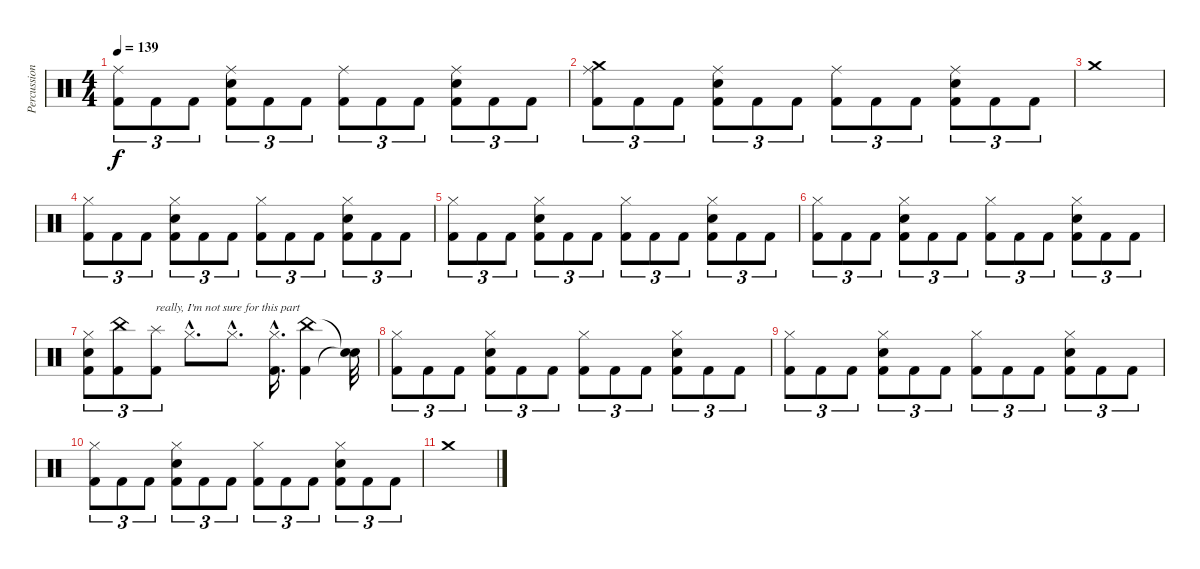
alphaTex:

\track ("Percussions" "Percussion") {instrument percussion}
\staff {score}
\articulation defaults
\ts (4 4)
\tempo 139
\clef neutral
\ks c
("Ride (middle)" "Kick (hit) 2").8{tu (3 2) dy f} "Kick (hit) 2".8{tu (3 2)} "Kick (hit) 2".8{tu (3 2)} ("Ride (middle)" "Snare (hit) 2" "Kick (hit) 2").8{tu (3 2)} "Kick (hit) 2".8{tu (3 2)} "Kick (hit) 2".8{tu (3 2)} ("Ride (middle)" "Kick (hit) 2").8{tu (3 2)} "Kick (hit) 2".8{tu (3 2)} "Kick (hit) 2".8{tu (3 2)} ("Ride (middle)" "Snare (hit) 2" "Kick (hit) 2").8{tu (3 2)} "Kick (hit) 2".8{tu (3 2)} "Kick (hit) 2".8{tu (3 2)} |
("Crash medium (hit)" "Ride (middle)" "Kick (hit) 2").8{tu (3 2)} "Kick (hit) 2".8{tu (3 2)} "Kick (hit) 2".8{tu (3 2)} ("Ride (middle)" "Snare (hit) 2" "Kick (hit) 2").8{tu (3 2)} "Kick (hit) 2".8{tu (3 2)} "Kick (hit) 2".8{tu (3 2)} ("Ride (middle)" "Kick (hit) 2").8{tu (3 2)} "Kick (hit) 2".8{tu (3 2)} "Kick (hit) 2".8{tu (3 2)} ("Ride (middle)" "Snare (hit) 2" "Kick (hit) 2").8{tu (3 2)} "Kick (hit) 2".8{tu (3 2)} "Kick (hit) 2".8{tu (3 2)} |
"Crash medium (hit)".1 |
("Hi-Hat (closed)" "Kick (hit) 2").8{tu (3 2)} "Kick (hit) 2".8{tu (3 2)} "Kick (hit) 2".8{tu (3 2)} ("Hi-Hat (closed)" "Snare (hit) 2" "Kick (hit) 2").8{tu (3 2)} "Kick (hit) 2".8{tu (3 2)} "Kick (hit) 2".8{tu (3 2)} ("Hi-Hat (closed)" "Kick (hit) 2").8{tu (3 2)} "Kick (hit) 2".8{tu (3 2)} "Kick (hit) 2".8{tu (3 2)} ("Hi-Hat (closed)" "Snare (hit) 2" "Kick (hit) 2").8{tu (3 2)} "Kick (hit) 2".8{tu (3 2)} "Kick (hit) 2".8{tu (3 2)} |
("Hi-Hat (closed)" "Kick (hit) 2").8{tu (3 2)} "Kick (hit) 2".8{tu (3 2)} "Kick (hit) 2".8{tu (3 2)} ("Hi-Hat (closed)" "Snare (hit) 2" "Kick (hit) 2").8{tu (3 2)} "Kick (hit) 2".8{tu (3 2)} "Kick (hit) 2".8{tu (3 2)} ("Hi-Hat (closed)" "Kick (hit) 2").8{tu (3 2)} "Kick (hit) 2".8{tu (3 2)} "Kick (hit) 2".8{tu (3 2)} ("Hi-Hat (closed)" "Snare (hit) 2" "Kick (hit) 2").8{tu (3 2)} "Kick (hit) 2".8{tu (3 2)} "Kick (hit) 2".8{tu (3 2)} |
("Hi-Hat (closed)" "Kick (hit) 2").8{tu (3 2)} "Kick (hit) 2".8{tu (3 2)} "Kick (hit) 2".8{tu (3 2)} ("Hi-Hat (closed)" "Snare (hit) 2" "Kick (hit) 2").8{tu (3 2)} "Kick (hit) 2".8{tu (3 2)} "Kick (hit) 2".8{tu (3 2)} ("Hi-Hat (closed)" "Kick (hit) 2").8{tu (3 2)} "Kick (hit) 2".8{tu (3 2)} "Kick (hit) 2".8{tu (3 2)} ("Hi-Hat (closed)" "Snare (hit) 2" "Kick (hit) 2").8{tu (3 2)} "Kick (hit) 2".8{tu (3 2)} "Kick (hit) 2".8{tu (3 2)} |
("Hi-Hat (closed)" "Snare (hit) 2" "Kick (hit) 2").8{tu (3 2)} ("China (hit)" "Kick (hit) 2").8{tu (3 2)} ("Splash (hit)" "Kick (hit) 2").8{tu (3 2) txt "really, I'm not sure for this part"} "Hi-Hat (closed)"{hac}.8{d} "Hi-Hat (closed)"{hac}.8{d} ("Hi-Hat (closed)"{hac} "Kick (hit) 2"{hac}).16{d} ("China (hit)" "Kick (hit) 2").4 ("Snare (hit)"{t} "Snare (hit)"{t}).32 |
("Hi-Hat (closed)" "Kick (hit) 2").8{tu (3 2)} "Kick (hit) 2".8{tu (3 2)} "Kick (hit) 2".8{tu (3 2)} ("Hi-Hat (closed)" "Snare (hit) 2" "Kick (hit) 2").8{tu (3 2)} "Kick (hit) 2".8{tu (3 2)} "Kick (hit) 2".8{tu (3 2)} ("Hi-Hat (closed)" "Kick (hit) 2").8{tu (3 2)} "Kick (hit) 2".8{tu (3 2)} "Kick (hit) 2".8{tu (3 2)} ("Hi-Hat (closed)" "Snare (hit) 2" "Kick (hit) 2").8{tu (3 2)} "Kick (hit) 2".8{tu (3 2)} "Kick (hit) 2".8{tu (3 2)} |
("Hi-Hat (closed)" "Kick (hit) 2").8{tu (3 2)} "Kick (hit) 2".8{tu (3 2)} "Kick (hit) 2".8{tu (3 2)} ("Hi-Hat (closed)" "Snare (hit) 2" "Kick (hit) 2").8{tu (3 2)} "Kick (hit) 2".8{tu (3 2)} "Kick (hit) 2".8{tu (3 2)} ("Hi-Hat (closed)" "Kick (hit) 2").8{tu (3 2)} "Kick (hit) 2".8{tu (3 2)} "Kick (hit) 2".8{tu (3 2)} ("Hi-Hat (closed)" "Snare (hit) 2" "Kick (hit) 2").8{tu (3 2)} "Kick (hit) 2".8{tu (3 2)} "Kick (hit) 2".8{tu (3 2)} |
("Hi-Hat (closed)" "Kick (hit) 2").8{tu (3 2)} "Kick (hit) 2".8{tu (3 2)} "Kick (hit) 2".8{tu (3 2)} ("Hi-Hat (closed)" "Snare (hit) 2" "Kick (hit) 2").8{tu (3 2)} "Kick (hit) 2".8{tu (3 2)} "Kick (hit) 2".8{tu (3 2)} ("Hi-Hat (closed)" "Kick (hit) 2").8{tu (3 2)} "Kick (hit) 2".8{tu (3 2)} "Kick (hit) 2".8{tu (3 2)} ("Hi-Hat (closed)" "Snare (hit) 2" "Kick (hit) 2").8{tu (3 2)} "Kick (hit) 2".8{tu (3 2)} "Kick (hit) 2".8{tu (3 2)} |
"Crash medium (hit)".1
